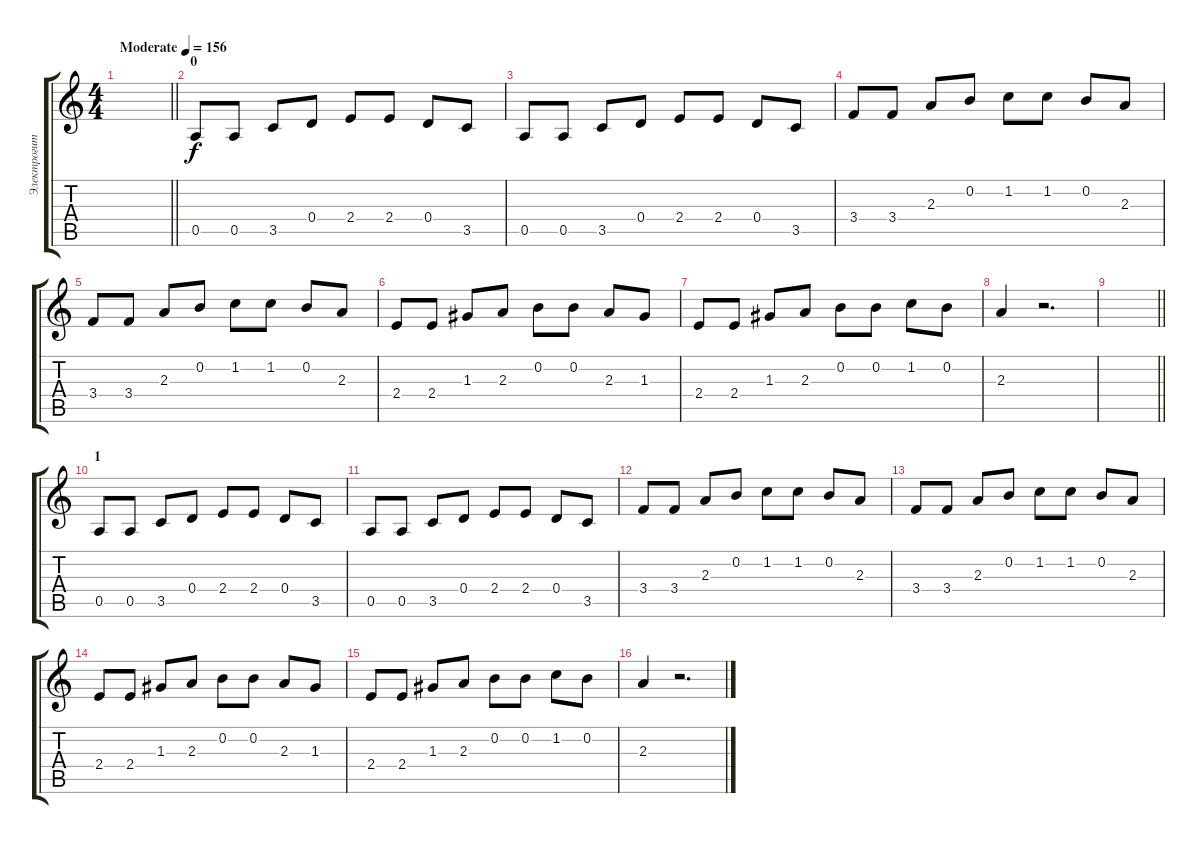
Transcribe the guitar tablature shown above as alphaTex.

\track ("Электрогитара" "Электрогит") {instrument overdrivenguitar}
\staff {score tabs}
\tuning (E4 B3 G3 D3 A2 E2) {hide}
\ts (4 4)
\tempo (156 "Moderate")
\clef g2
\barLineRight lightlight
\ks c
|
\section ("" "0")
0.5.8{volume 10 balance 12 instrument electricguitarmuted} 0.5.8 3.5.8 0.4.8 2.4.8 2.4.8 0.4.8 3.5.8 |
0.5.8 0.5.8 3.5.8 0.4.8 2.4.8 2.4.8 0.4.8 3.5.8 |
3.4.8 3.4.8 2.3.8 0.2.8 1.2.8 1.2.8 0.2.8 2.3.8 |
3.4.8 3.4.8 2.3.8 0.2.8 1.2.8 1.2.8 0.2.8 2.3.8 |
2.4.8 2.4.8 1.3.8 2.3.8 0.2.8 0.2.8 2.3.8 1.3.8 |
2.4.8 2.4.8 1.3.8 2.3.8 0.2.8 0.2.8 1.2.8 0.2.8 |
2.3.4 r.2{d} |
\barLineRight lightlight
|
\section ("" "1")
0.5.8 0.5.8 3.5.8 0.4.8 2.4.8 2.4.8 0.4.8 3.5.8 |
0.5.8 0.5.8 3.5.8 0.4.8 2.4.8 2.4.8 0.4.8 3.5.8 |
3.4.8 3.4.8 2.3.8 0.2.8 1.2.8 1.2.8 0.2.8 2.3.8 |
3.4.8 3.4.8 2.3.8 0.2.8 1.2.8 1.2.8 0.2.8 2.3.8 |
2.4.8 2.4.8 1.3.8 2.3.8 0.2.8 0.2.8 2.3.8 1.3.8 |
2.4.8 2.4.8 1.3.8 2.3.8 0.2.8 0.2.8 1.2.8 0.2.8 |
2.3.4 r.2{d}
